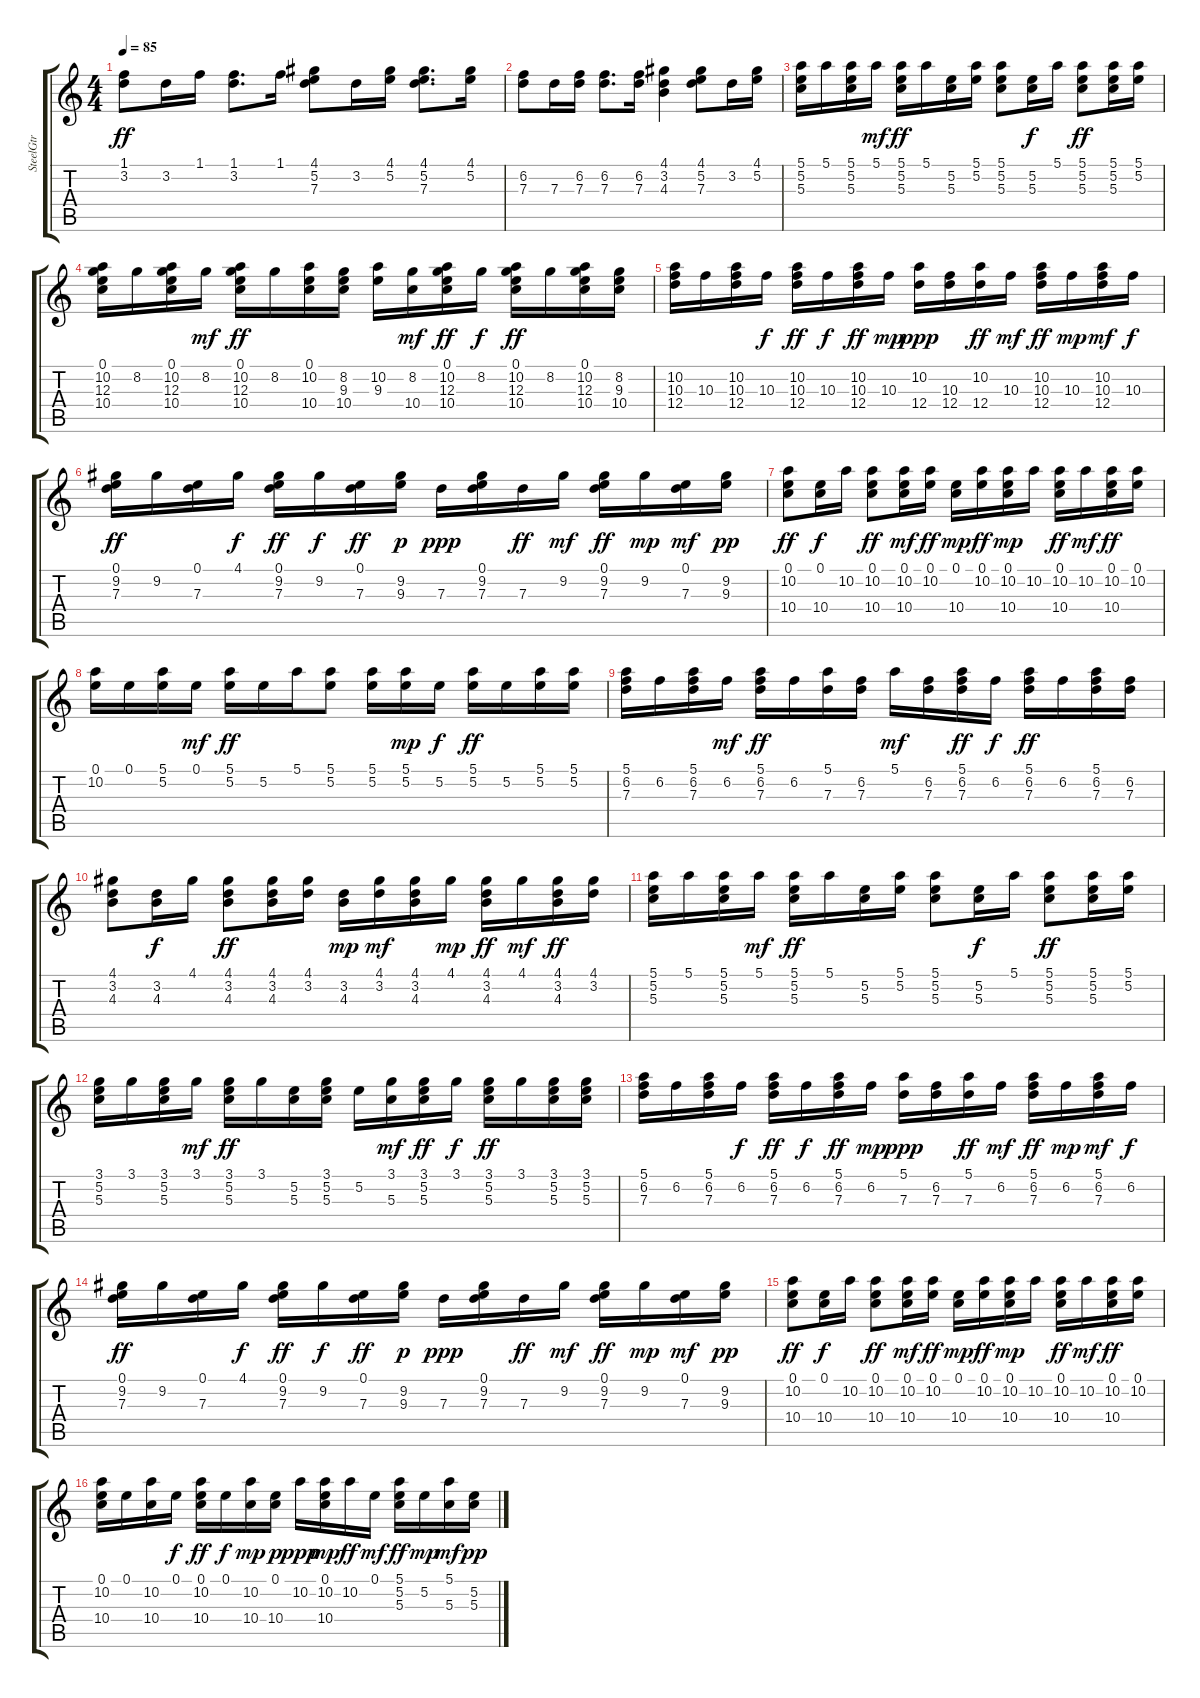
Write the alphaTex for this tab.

\track ("SteelGtr" "SteelGtr") {instrument acousticguitarsteel}
\staff {score tabs}
\tuning (E4 B3 G3 D3 A2 E2) {hide}
\ts (4 4)
\tempo 85
\clef g2
\ks c
(1.1 3.2).8{dy ff} 3.2.16 1.1.16 (1.1 3.2).8{d} 1.1.16 (4.1 5.2 7.3).8 3.2.16 (4.1 5.2).16 (4.1 5.2 7.3).8{d} (4.1 5.2).16 |
(6.2 7.3).8 7.3.16 (6.2 7.3).16 (6.2 7.3).8{d} (6.2 7.3).16 (4.1 3.2 4.3).4 (4.1 5.2 7.3).8 3.2.16 (4.1 5.2).16 |
(5.1 5.2 5.3).16 5.1.16 (5.1 5.2 5.3).16 5.1.16{dy mf} (5.1 5.2 5.3).16{dy ff} 5.1.16 (5.2 5.3).16 (5.1 5.2).16 (5.1 5.2 5.3).8 (5.2 5.3).16{dy f} 5.1.16 (5.1 5.2 5.3).8{dy ff} (5.1 5.2 5.3).16 (5.1 5.2).16 |
(0.1 10.2 12.3 10.4).16 8.2.16 (0.1 10.2 12.3 10.4).16 8.2.16{dy mf} (0.1 10.2 12.3 10.4).16{dy ff} 8.2.16 (0.1 10.2 10.4).16 (8.2 9.3 10.4).16 (10.2 9.3).16 (8.2 10.4).16{dy mf} (0.1 10.2 12.3 10.4).16{dy ff} 8.2.16{dy f} (0.1 10.2 12.3 10.4).16{dy ff} 8.2.16 (0.1 10.2 12.3 10.4).16 (8.2 9.3 10.4).16 |
(10.2 10.3 12.4).16 10.3.16 (10.2 10.3 12.4).16 10.3.16{dy f} (10.2 10.3 12.4).16{dy ff} 10.3.16{dy f} (10.2 10.3 12.4).16{dy ff} 10.3.16{dy mp} (10.2 12.4).16{dy ppp} (10.3 12.4).16 (10.2 12.4).16{dy ff} 10.3.16{dy mf} (10.2 10.3 12.4).16{dy ff} 10.3.16{dy mp} (10.2 10.3 12.4).16{dy mf} 10.3.16{dy f} |
(0.1 9.2 7.3).16{dy ff} 9.2.16 (0.1 7.3).16 4.1.16{dy f} (0.1 9.2 7.3).16{dy ff} 9.2.16{dy f} (0.1 7.3).16{dy ff} (9.2 9.3).16{dy p} 7.3.16{dy ppp} (0.1 9.2 7.3).16 7.3.16{dy ff} 9.2.16{dy mf} (0.1 9.2 7.3).16{dy ff} 9.2.16{dy mp} (0.1 7.3).16{dy mf} (9.2 9.3).16{dy pp} |
(0.1 10.2 10.4).8{dy ff} (0.1 10.4).16{dy f} 10.2.16 (0.1 10.2 10.4).8{dy ff} (0.1 10.2 10.4).16{dy mf} (0.1 10.2).16{dy ff} (0.1 10.4).16{dy mp} (0.1 10.2).16{dy ff} (0.1 10.2 10.4).16{dy mp} 10.2.16 (0.1 10.2 10.4).16{dy ff} 10.2.16{dy mf} (0.1 10.2 10.4).16{dy ff} (0.1 10.2).16 |
(0.1 10.2).16 0.1.16 (5.1 5.2).16 0.1.16{dy mf} (5.1 5.2).16{dy ff} 5.2.16 5.1.16 (5.1 5.2).8 (5.1 5.2).16 (5.1 5.2).16{dy mp} 5.2.16{dy f} (5.1 5.2).16{dy ff} 5.2.16 (5.1 5.2).16 (5.1 5.2).16 |
(5.1 6.2 7.3).16 6.2.16 (5.1 6.2 7.3).16 6.2.16{dy mf} (5.1 6.2 7.3).16{dy ff} 6.2.16 (5.1 7.3).16 (6.2 7.3).16 5.1.16{dy mf} (6.2 7.3).16 (5.1 6.2 7.3).16{dy ff} 6.2.16{dy f} (5.1 6.2 7.3).16{dy ff} 6.2.16 (5.1 6.2 7.3).16 (6.2 7.3).16 |
(4.1 3.2 4.3).8 (3.2 4.3).16{dy f} 4.1.16 (4.1 3.2 4.3).8{dy ff} (4.1 3.2 4.3).16 (4.1 3.2).16 (3.2 4.3).16{dy mp} (4.1 3.2).16{dy mf} (4.1 3.2 4.3).16 4.1.16{dy mp} (4.1 3.2 4.3).16{dy ff} 4.1.16{dy mf} (4.1 3.2 4.3).16{dy ff} (4.1 3.2).16 |
(5.1 5.2 5.3).16 5.1.16 (5.1 5.2 5.3).16 5.1.16{dy mf} (5.1 5.2 5.3).16{dy ff} 5.1.16 (5.2 5.3).16 (5.1 5.2).16 (5.1 5.2 5.3).8 (5.2 5.3).16{dy f} 5.1.16 (5.1 5.2 5.3).8{dy ff} (5.1 5.2 5.3).16 (5.1 5.2).16 |
(3.1 5.2 5.3).16 3.1.16 (3.1 5.2 5.3).16 3.1.16{dy mf} (3.1 5.2 5.3).16{dy ff} 3.1.16 (5.2 5.3).16 (3.1 5.2 5.3).16 5.2.16 (3.1 5.3).16{dy mf} (3.1 5.2 5.3).16{dy ff} 3.1.16{dy f} (3.1 5.2 5.3).16{dy ff} 3.1.16 (3.1 5.2 5.3).16 (3.1 5.2 5.3).16 |
(5.1 6.2 7.3).16 6.2.16 (5.1 6.2 7.3).16 6.2.16{dy f} (5.1 6.2 7.3).16{dy ff} 6.2.16{dy f} (5.1 6.2 7.3).16{dy ff} 6.2.16{dy mp} (5.1 7.3).16{dy ppp} (6.2 7.3).16 (5.1 7.3).16{dy ff} 6.2.16{dy mf} (5.1 6.2 7.3).16{dy ff} 6.2.16{dy mp} (5.1 6.2 7.3).16{dy mf} 6.2.16{dy f} |
(0.1 9.2 7.3).16{dy ff} 9.2.16 (0.1 7.3).16 4.1.16{dy f} (0.1 9.2 7.3).16{dy ff} 9.2.16{dy f} (0.1 7.3).16{dy ff} (9.2 9.3).16{dy p} 7.3.16{dy ppp} (0.1 9.2 7.3).16 7.3.16{dy ff} 9.2.16{dy mf} (0.1 9.2 7.3).16{dy ff} 9.2.16{dy mp} (0.1 7.3).16{dy mf} (9.2 9.3).16{dy pp} |
(0.1 10.2 10.4).8{dy ff} (0.1 10.4).16{dy f} 10.2.16 (0.1 10.2 10.4).8{dy ff} (0.1 10.2 10.4).16{dy mf} (0.1 10.2).16{dy ff} (0.1 10.4).16{dy mp} (0.1 10.2).16{dy ff} (0.1 10.2 10.4).16{dy mp} 10.2.16 (0.1 10.2 10.4).16{dy ff} 10.2.16{dy mf} (0.1 10.2 10.4).16{dy ff} (0.1 10.2).16 |
(0.1 10.2 10.4).16 0.1.16 (10.2 10.4).16 0.1.16{dy f} (0.1 10.2 10.4).16{dy ff} 0.1.16{dy f} (10.2 10.4).16{dy mp} (0.1 10.4).16{dy p} 10.2.16{dy ppp} (0.1 10.2 10.4).16{dy mp} 10.2.16{dy ff} 0.1.16{dy mf} (5.1 5.2 5.3).16{dy ff} 5.2.16{dy mp} (5.1 5.3).16{dy mf} (5.2 5.3).16{dy pp}
